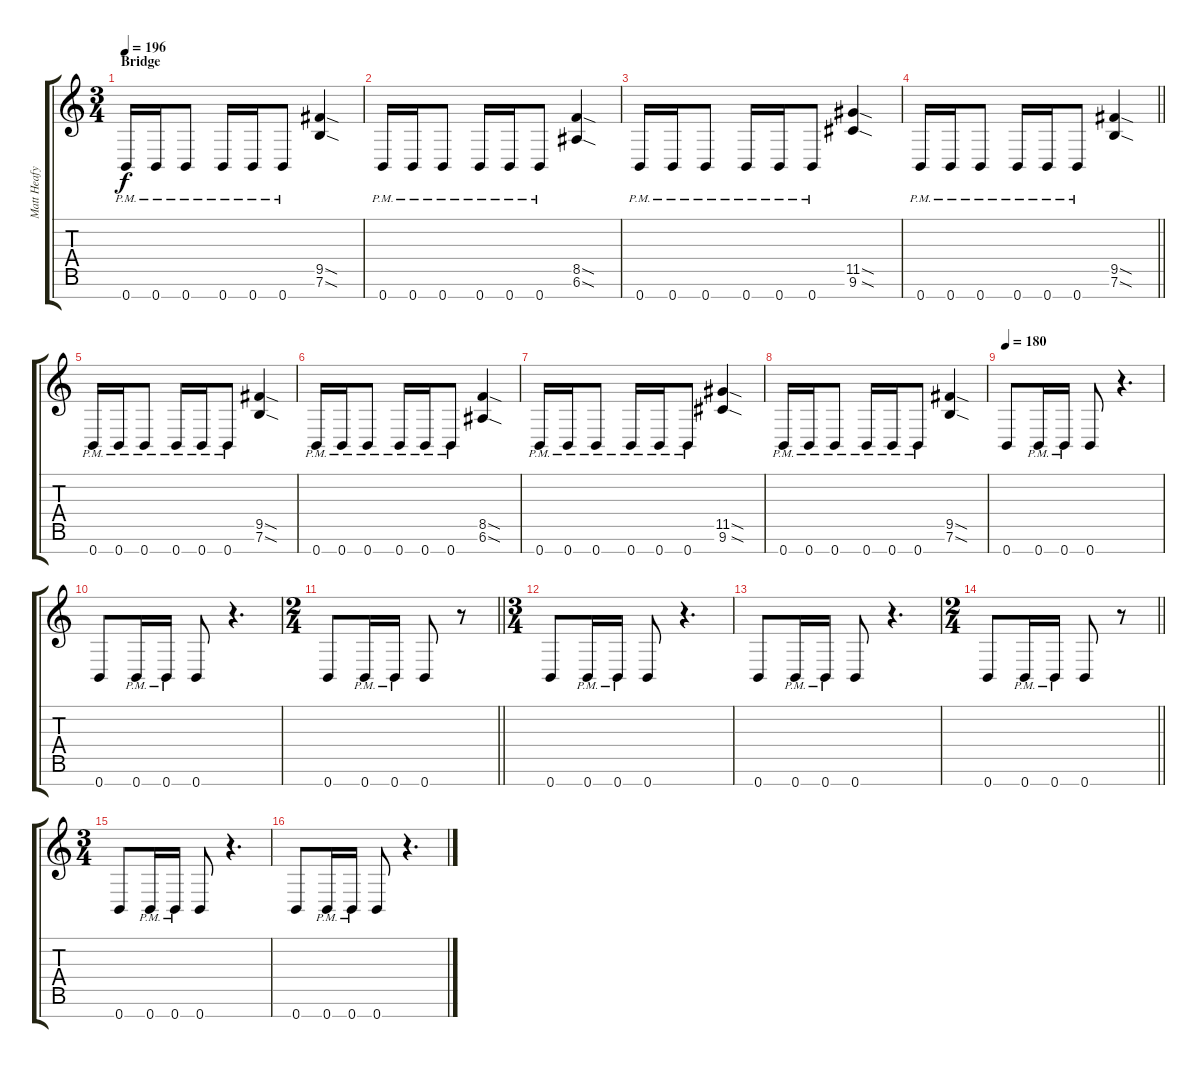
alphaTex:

\track ("Matt Heafy" "Matt Heafy") {instrument distortionguitar}
\staff {score tabs}
\tuning (E4 B3 G3 D3 A2 E2 B1) {hide}
\ts (3 4)
\section ("" "Bridge")
\tempo 196
\clef g2
\ks c
0.7{pm}.16{dy f} 0.7{pm}.16 0.7{pm}.8 0.7{pm}.16 0.7{pm}.16 0.7{pm}.8 (9.5{sod} 7.6{sod}).4 |
0.7{pm}.16 0.7{pm}.16 0.7{pm}.8 0.7{pm}.16 0.7{pm}.16 0.7{pm}.8 (8.5{sod} 6.6{sod}).4 |
0.7{pm}.16 0.7{pm}.16 0.7{pm}.8 0.7{pm}.16 0.7{pm}.16 0.7{pm}.8 (11.5{sod} 9.6{sod}).4 |
\barLineRight lightlight
0.7{pm}.16 0.7{pm}.16 0.7{pm}.8 0.7{pm}.16 0.7{pm}.16 0.7{pm}.8 (9.5{sod} 7.6{sod}).4 |
0.7{pm}.16 0.7{pm}.16 0.7{pm}.8 0.7{pm}.16 0.7{pm}.16 0.7{pm}.8 (9.5{sod} 7.6{sod}).4 |
0.7{pm}.16 0.7{pm}.16 0.7{pm}.8 0.7{pm}.16 0.7{pm}.16 0.7{pm}.8 (8.5{sod} 6.6{sod}).4 |
0.7{pm}.16 0.7{pm}.16 0.7{pm}.8 0.7{pm}.16 0.7{pm}.16 0.7{pm}.8 (11.5{sod} 9.6{sod}).4 |
0.7{pm}.16 0.7{pm}.16 0.7{pm}.8 0.7{pm}.16 0.7{pm}.16 0.7{pm}.8 (9.5{sod} 7.6{sod}).4 |
\tempo 180
0.7.8 0.7{pm}.16 0.7{pm}.16 0.7.8 r.4{d} |
0.7.8 0.7{pm}.16 0.7{pm}.16 0.7.8 r.4{d} |
\ts (2 4)
\barLineRight lightlight
0.7.8 0.7{pm}.16 0.7{pm}.16 0.7.8 r.8 |
\ts (3 4)
0.7.8 0.7{pm}.16 0.7{pm}.16 0.7.8 r.4{d} |
0.7.8 0.7{pm}.16 0.7{pm}.16 0.7.8 r.4{d} |
\ts (2 4)
\barLineRight lightlight
0.7.8 0.7{pm}.16 0.7{pm}.16 0.7.8 r.8 |
\ts (3 4)
0.7.8 0.7{pm}.16 0.7{pm}.16 0.7.8 r.4{d} |
0.7.8 0.7{pm}.16 0.7{pm}.16 0.7.8 r.4{d}
